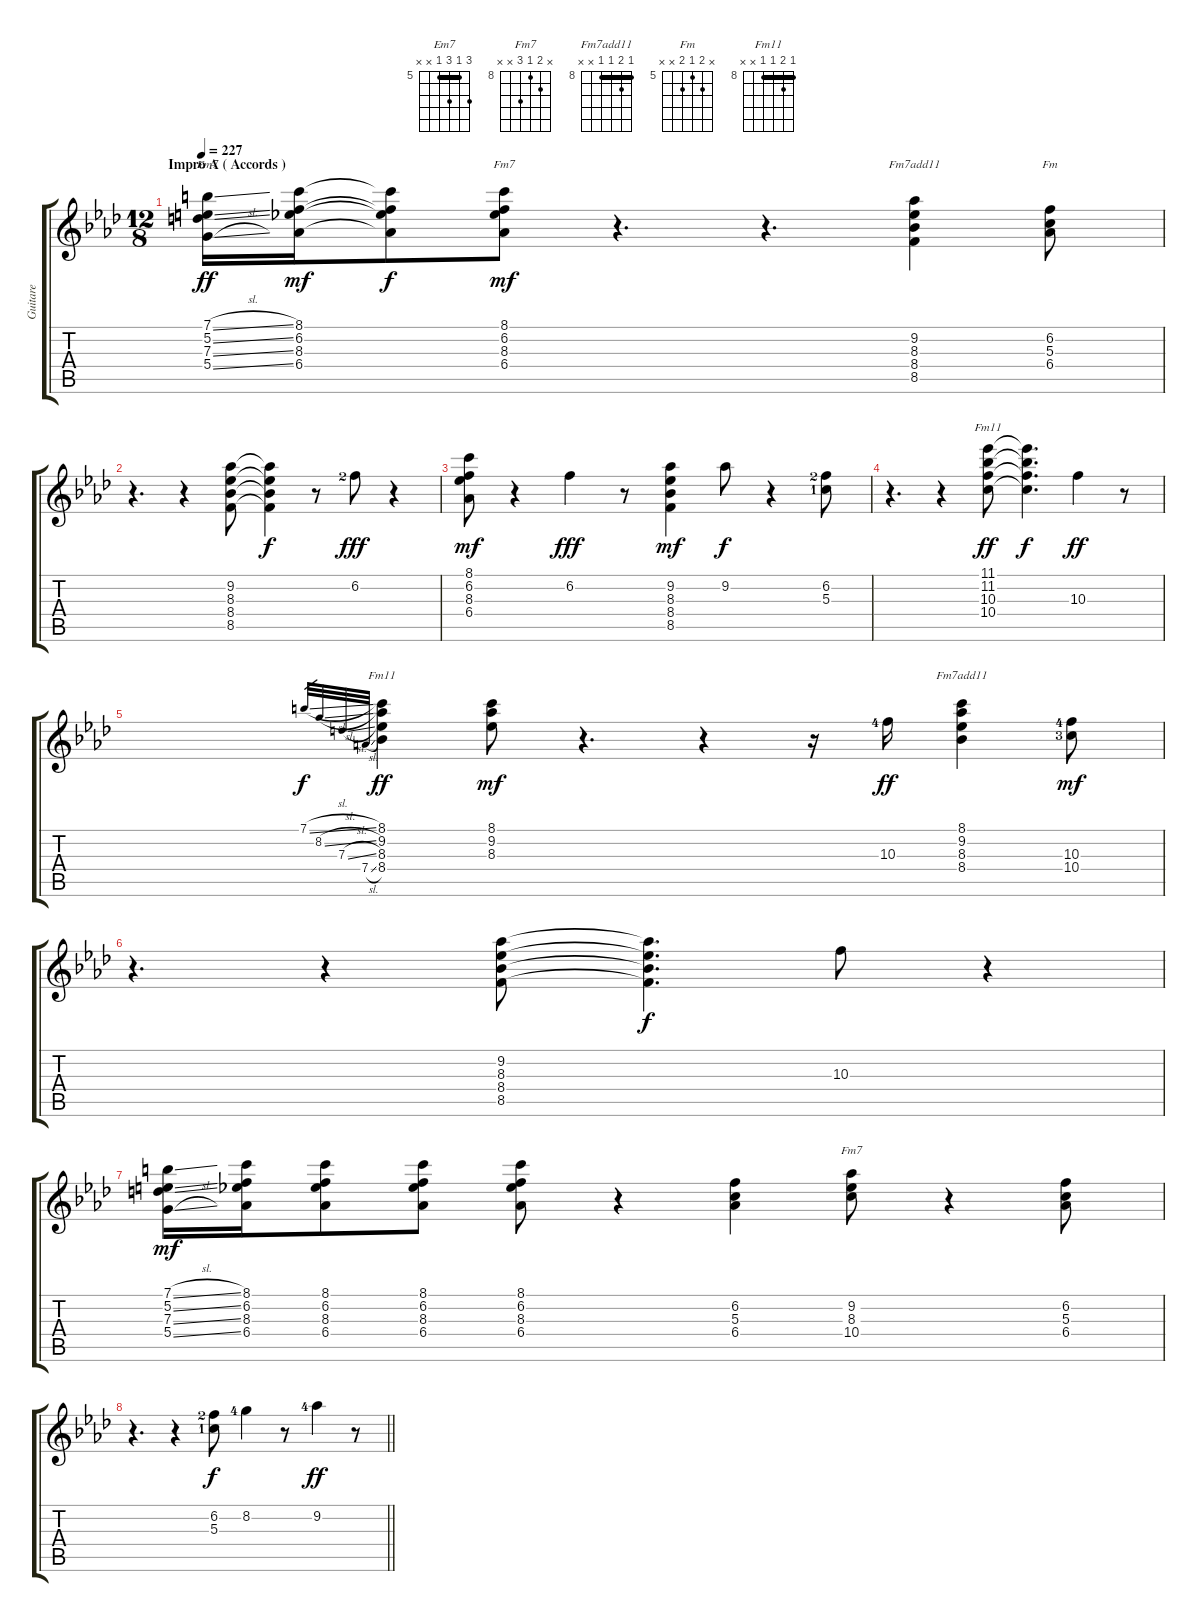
\track ("Guitare" "Guitare") {instrument electricguitarjazz}
\staff {score tabs}
\tuning (E4 B3 G3 D3 A2 E2) {hide}
\chord ("Em7" 7 5 7 5 x x) {firstfret 5 barre 5}
\chord ("Fm7" 8 6 8 6 x x) {firstfret 6 barre 6}
\chord ("Fm7add11" x 9 8 8 8 x) {firstfret 8 barre 8}
\chord ("Fm" x 6 5 6 x x) {firstfret 5}
\chord ("Fm11" 11 11 10 10 x x) {firstfret 9 barre 10}
\chord ("Fm11" 8 9 8 8 x x) {firstfret 8 barre 8}
\chord ("Fm7add11" 8 9 8 8 x x) {firstfret 8 barre 8}
\chord ("Fm7" x 9 8 10 x x) {firstfret 8}
\ts (12 8)
\section ("" "Impro A ( Accords )")
\tempo 227
\clef g2
\ks fminor
(7.1{sl} 5.2{sl} 7.3{sl} 5.4{sl}).16{ch "Em7" dy ff volume 11 balance 4} (8.1 6.2 8.3 6.4).16{dy mf} (8.1{t} 6.2{t} 8.3{t} 6.4{t}).8{dy f} (8.1 6.2 8.3 6.4).8{ch "Fm7" dy mf} r.4{d} r.4{d} (9.2 8.3 8.4 8.5).4{ch "Fm7add11"} (6.2 5.3 6.4).8{ch "Fm"} |
r.4{d} r.4 (9.2 8.3 8.4 8.5).8 (9.2{t} 8.3{t} 8.4{t} 8.5{t}).4{dy f} r.8 6.2{lf 3}.8{dy fff} r.4 |
(8.1 6.2 8.3 6.4).8{dy mf} r.4 6.2.4{dy fff} r.8 (9.2 8.3 8.4 8.5).4{dy mf} 9.2.8{dy f} r.4 (6.2{lf 3} 5.3{lf 2}).8 |
r.4{d} r.4 (11.1 11.2 10.3 10.4).8{ch "Fm11" dy ff} (11.1{t} 11.2{t} 10.3{t} 10.4{t}).4{d dy f} 10.3.4{dy ff} r.8 |
7.1{sl}.32{gr dy f} 8.2{sl}.32{gr} 7.3{sl}.32{gr} 7.4{sl}.32{gr} (8.1 9.2 8.3 8.4).4{ch "Fm11" dy ff} (8.1 9.2 8.3).8{dy mf} r.4{d} r.4 r.16 10.3{lf 5}.16{dy ff} (8.1 9.2 8.3 8.4).4{ch "Fm7add11"} (10.3{lf 5} 10.4{lf 4}).8{dy mf} |
r.4{d} r.4 (9.2 8.3 8.4 8.5).8 (9.2{t} 8.3{t} 8.4{t} 8.5{t}).4{d dy f} 10.3.8 r.4 |
(7.1{sl} 5.2{sl} 7.3{sl} 5.4{sl}).16{dy mf} (8.1 6.2 8.3 6.4).16 (8.1 6.2 8.3 6.4).8 (8.1 6.2 8.3 6.4).8 (8.1 6.2 8.3 6.4).8 r.4 (6.2 5.3 6.4).4 (9.2 8.3 10.4).8{ch "Fm7"} r.4 (6.2 5.3 6.4).8 |
\barLineRight lightlight
r.4{d} r.4 (6.2{lf 3} 5.3{lf 2}).8{dy f} 8.2{lf 5}.4 r.8 9.2{lf 5}.4{dy ff} r.8
